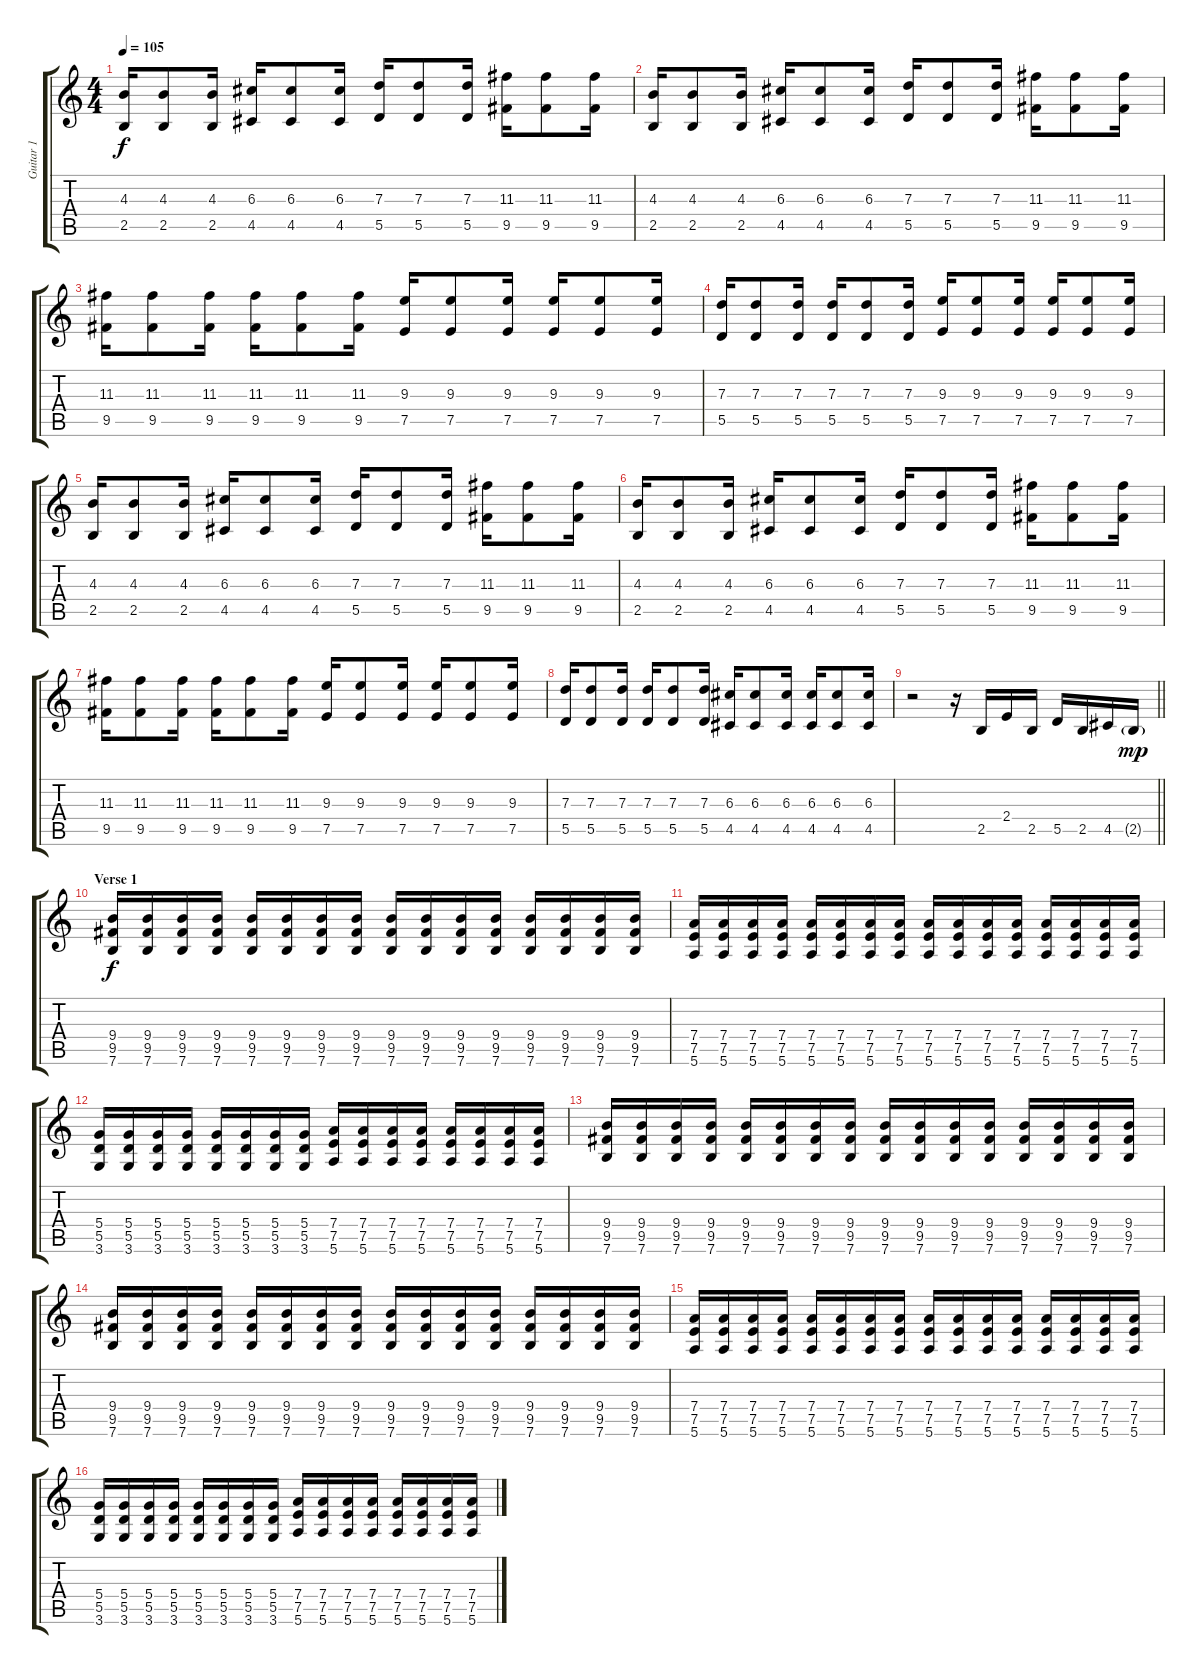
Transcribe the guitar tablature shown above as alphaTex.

\track ("Guitar 1" "Guitar 1") {instrument distortionguitar}
\staff {score tabs}
\tuning (E4 B3 G3 D3 A2 E2) {hide}
\ts (4 4)
\tempo 105
\clef g2
\ks c
(4.3 2.5).16{dy f instrument distortionguitar} (4.3 2.5).8 (4.3 2.5).16 (6.3 4.5).16 (6.3 4.5).8 (6.3 4.5).16 (7.3 5.5).16 (7.3 5.5).8 (7.3 5.5).16 (11.3 9.5).16 (11.3 9.5).8 (11.3 9.5).16 |
(4.3 2.5).16 (4.3 2.5).8 (4.3 2.5).16 (6.3 4.5).16 (6.3 4.5).8 (6.3 4.5).16 (7.3 5.5).16 (7.3 5.5).8 (7.3 5.5).16 (11.3 9.5).16 (11.3 9.5).8 (11.3 9.5).16 |
(11.3 9.5).16 (11.3 9.5).8 (11.3 9.5).16 (11.3 9.5).16 (11.3 9.5).8 (11.3 9.5).16 (9.3 7.5).16 (9.3 7.5).8 (9.3 7.5).16 (9.3 7.5).16 (9.3 7.5).8 (9.3 7.5).16 |
(7.3 5.5).16 (7.3 5.5).8 (7.3 5.5).16 (7.3 5.5).16 (7.3 5.5).8 (7.3 5.5).16 (9.3 7.5).16 (9.3 7.5).8 (9.3 7.5).16 (9.3 7.5).16 (9.3 7.5).8 (9.3 7.5).16 |
(4.3 2.5).16 (4.3 2.5).8 (4.3 2.5).16 (6.3 4.5).16 (6.3 4.5).8 (6.3 4.5).16 (7.3 5.5).16 (7.3 5.5).8 (7.3 5.5).16 (11.3 9.5).16 (11.3 9.5).8 (11.3 9.5).16 |
(4.3 2.5).16 (4.3 2.5).8 (4.3 2.5).16 (6.3 4.5).16 (6.3 4.5).8 (6.3 4.5).16 (7.3 5.5).16 (7.3 5.5).8 (7.3 5.5).16 (11.3 9.5).16 (11.3 9.5).8 (11.3 9.5).16 |
(11.3 9.5).16 (11.3 9.5).8 (11.3 9.5).16 (11.3 9.5).16 (11.3 9.5).8 (11.3 9.5).16 (9.3 7.5).16 (9.3 7.5).8 (9.3 7.5).16 (9.3 7.5).16 (9.3 7.5).8 (9.3 7.5).16 |
(7.3 5.5).16 (7.3 5.5).8 (7.3 5.5).16 (7.3 5.5).16 (7.3 5.5).8 (7.3 5.5).16 (6.3 4.5).16 (6.3 4.5).8 (6.3 4.5).16 (6.3 4.5).16 (6.3 4.5).8 (6.3 4.5).16 |
\barLineRight lightlight
r.2 r.16 2.5.16{instrument guitarharmonics} 2.4.16 2.5.16 5.5.16 2.5.16 4.5.16 2.5{g}.16{dy mp} |
\section ("" "Verse 1")
(9.4 9.5 7.6).16{dy f instrument distortionguitar} (9.4 9.5 7.6).16 (9.4 9.5 7.6).16 (9.4 9.5 7.6).16 (9.4 9.5 7.6).16 (9.4 9.5 7.6).16 (9.4 9.5 7.6).16 (9.4 9.5 7.6).16 (9.4 9.5 7.6).16 (9.4 9.5 7.6).16 (9.4 9.5 7.6).16 (9.4 9.5 7.6).16 (9.4 9.5 7.6).16 (9.4 9.5 7.6).16 (9.4 9.5 7.6).16 (9.4 9.5 7.6).16 |
(7.4 7.5 5.6).16 (7.4 7.5 5.6).16 (7.4 7.5 5.6).16 (7.4 7.5 5.6).16 (7.4 7.5 5.6).16 (7.4 7.5 5.6).16 (7.4 7.5 5.6).16 (7.4 7.5 5.6).16 (7.4 7.5 5.6).16 (7.4 7.5 5.6).16 (7.4 7.5 5.6).16 (7.4 7.5 5.6).16 (7.4 7.5 5.6).16 (7.4 7.5 5.6).16 (7.4 7.5 5.6).16 (7.4 7.5 5.6).16 |
(5.4 5.5 3.6).16 (5.4 5.5 3.6).16 (5.4 5.5 3.6).16 (5.4 5.5 3.6).16 (5.4 5.5 3.6).16 (5.4 5.5 3.6).16 (5.4 5.5 3.6).16 (5.4 5.5 3.6).16 (7.4 7.5 5.6).16 (7.4 7.5 5.6).16 (7.4 7.5 5.6).16 (7.4 7.5 5.6).16 (7.4 7.5 5.6).16 (7.4 7.5 5.6).16 (7.4 7.5 5.6).16 (7.4 7.5 5.6).16 |
(9.4 9.5 7.6).16 (9.4 9.5 7.6).16 (9.4 9.5 7.6).16 (9.4 9.5 7.6).16 (9.4 9.5 7.6).16 (9.4 9.5 7.6).16 (9.4 9.5 7.6).16 (9.4 9.5 7.6).16 (9.4 9.5 7.6).16 (9.4 9.5 7.6).16 (9.4 9.5 7.6).16 (9.4 9.5 7.6).16 (9.4 9.5 7.6).16 (9.4 9.5 7.6).16 (9.4 9.5 7.6).16 (9.4 9.5 7.6).16 |
(9.4 9.5 7.6).16{instrument distortionguitar} (9.4 9.5 7.6).16 (9.4 9.5 7.6).16 (9.4 9.5 7.6).16 (9.4 9.5 7.6).16 (9.4 9.5 7.6).16 (9.4 9.5 7.6).16 (9.4 9.5 7.6).16 (9.4 9.5 7.6).16 (9.4 9.5 7.6).16 (9.4 9.5 7.6).16 (9.4 9.5 7.6).16 (9.4 9.5 7.6).16 (9.4 9.5 7.6).16 (9.4 9.5 7.6).16 (9.4 9.5 7.6).16 |
(7.4 7.5 5.6).16 (7.4 7.5 5.6).16 (7.4 7.5 5.6).16 (7.4 7.5 5.6).16 (7.4 7.5 5.6).16 (7.4 7.5 5.6).16 (7.4 7.5 5.6).16 (7.4 7.5 5.6).16 (7.4 7.5 5.6).16 (7.4 7.5 5.6).16 (7.4 7.5 5.6).16 (7.4 7.5 5.6).16 (7.4 7.5 5.6).16 (7.4 7.5 5.6).16 (7.4 7.5 5.6).16 (7.4 7.5 5.6).16 |
(5.4 5.5 3.6).16 (5.4 5.5 3.6).16 (5.4 5.5 3.6).16 (5.4 5.5 3.6).16 (5.4 5.5 3.6).16 (5.4 5.5 3.6).16 (5.4 5.5 3.6).16 (5.4 5.5 3.6).16 (7.4 7.5 5.6).16 (7.4 7.5 5.6).16 (7.4 7.5 5.6).16 (7.4 7.5 5.6).16 (7.4 7.5 5.6).16 (7.4 7.5 5.6).16 (7.4 7.5 5.6).16 (7.4 7.5 5.6).16
